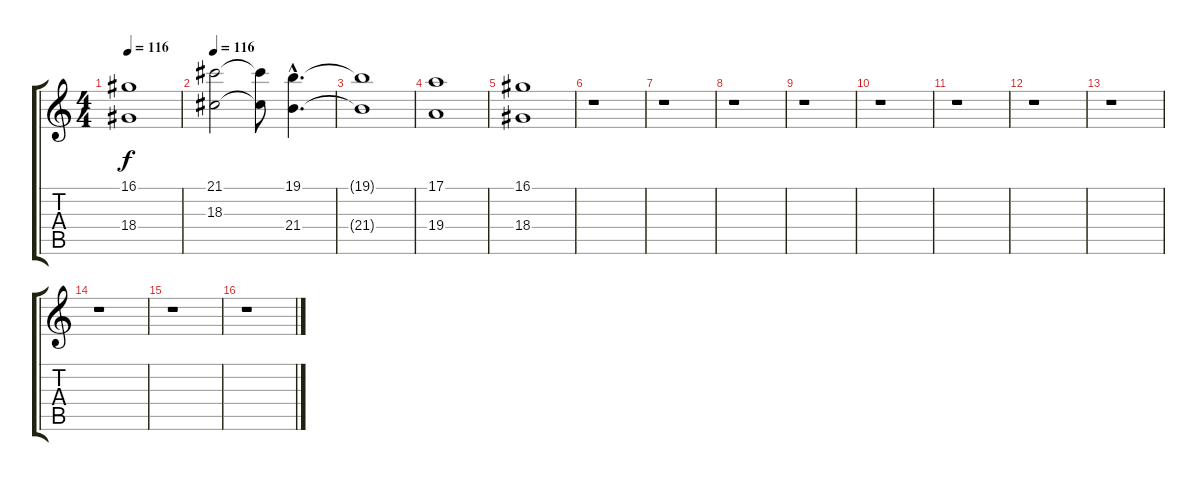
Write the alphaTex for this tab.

\track "" {instrument synthstrings1}
\staff {score tabs}
\tuning (E4 B3 G3 D3 A2 E2) {hide}
\ts (4 4)
\tempo 116
\clef g2
\ks c
(16.1 18.4).1{dy f} |
\tempo 116
(21.1 18.3).2 (21.1{t} 18.3{t}).8 (19.1{hac} 21.4{hac}).4{d} |
(19.1{t} 21.4{t}).1 |
(17.1 19.4).1 |
(16.1 18.4).1 |
r.1 |
r.1 |
r.1 |
r.1 |
r.1 |
r.1 |
r.1 |
r.1 |
r.1 |
r.1 |
r.1
